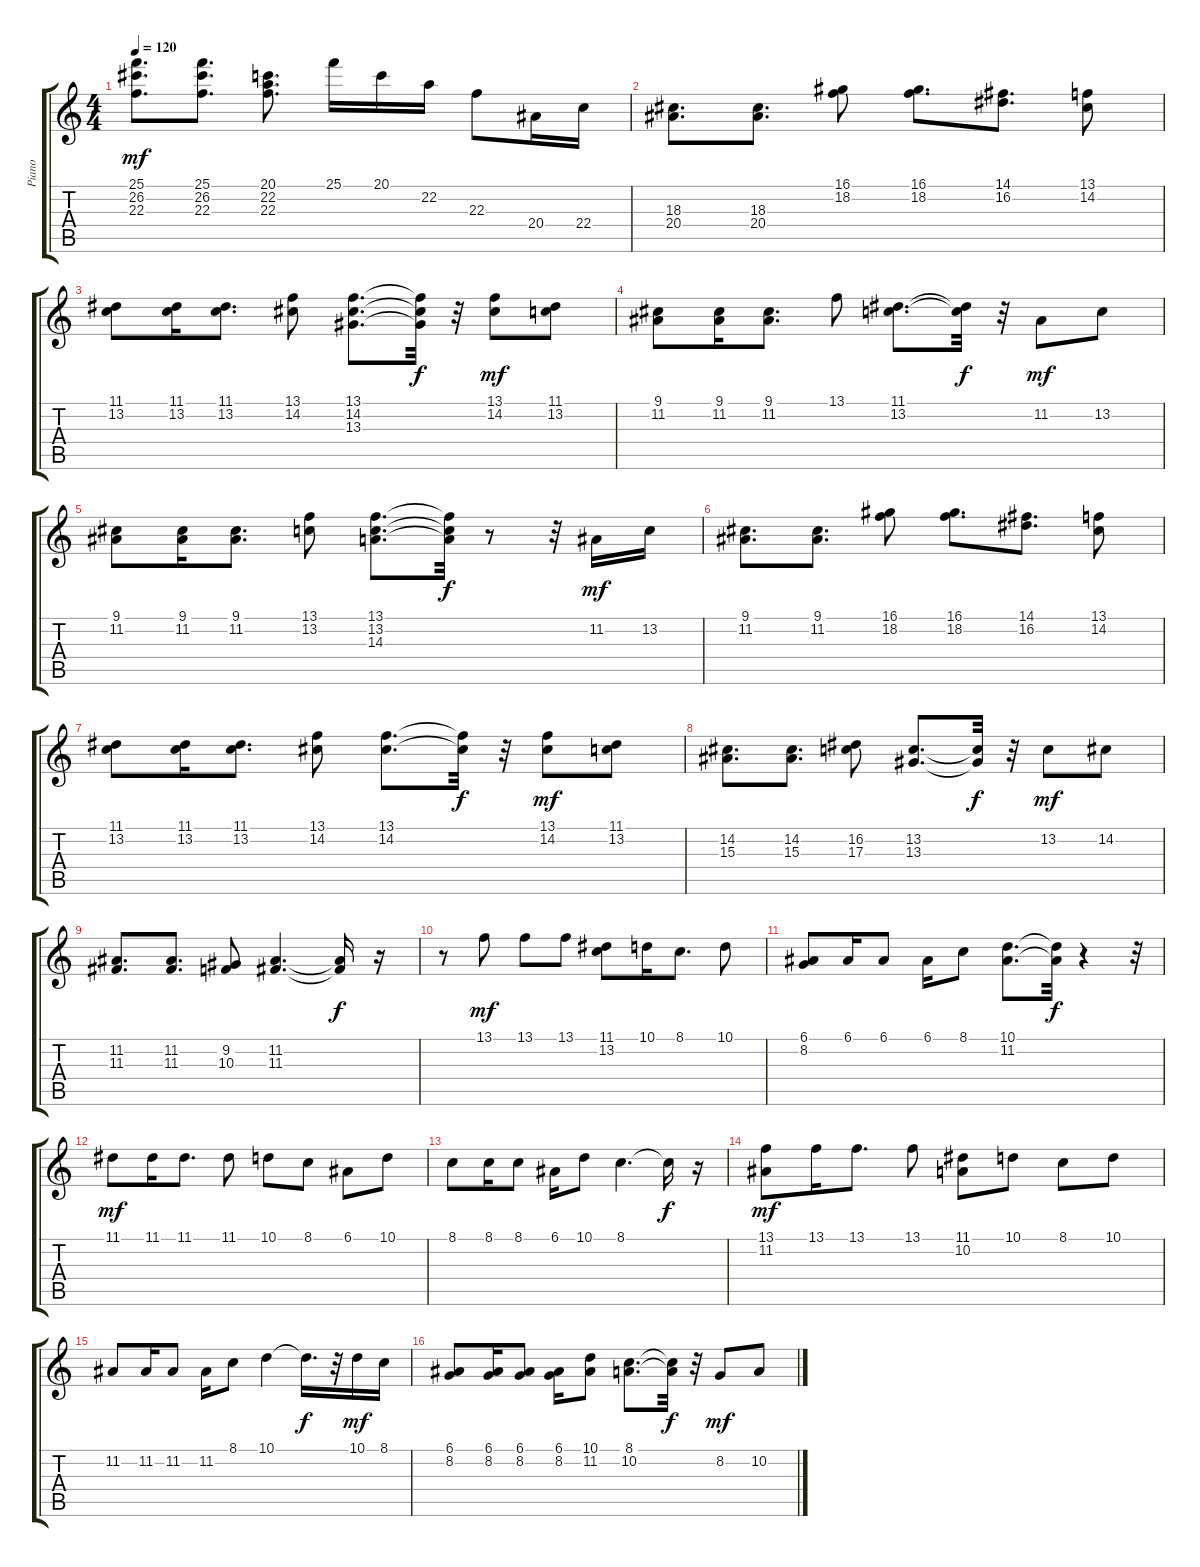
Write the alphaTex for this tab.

\track ("Piano" "Piano") {instrument acousticgrandpiano}
\staff {score tabs}
\tuning (E4 B3 G3 D3 A2 E2) {hide}
\ts (4 4)
\tempo 120
\clef g2
\ks c
(25.1 26.2 22.3).8{d dy mf} (25.1 26.2 22.3).8{d} (20.1 22.2 22.3).8{d} 25.1.16 20.1.16 22.2.16 22.3.8 20.4.16 22.4.16 |
(18.3 20.4).8{d} (18.3 20.4).8{d} (16.1 18.2).8 (16.1 18.2).8{d} (14.1 16.2).8{d} (13.1 14.2).8 |
(11.1 13.2).8 (11.1 13.2).16 (11.1 13.2).8{d} (13.1 14.2).8 (13.1 14.2 13.3).8{d} (13.1{t} 14.2{t} 13.3{t}).32{dy f} r.32 (13.1 14.2).8{dy mf} (11.1 13.2).8 |
(9.1 11.2).8 (9.1 11.2).16 (9.1 11.2).8{d} 13.1.8 (11.1 13.2).8{d} (11.1{t} 13.2{t}).32{dy f} r.32 11.2.8{dy mf} 13.2.8 |
(9.1 11.2).8 (9.1 11.2).16 (9.1 11.2).8{d} (13.1 13.2).8 (13.1 13.2 14.3).8{d} (13.1{t} 13.2{t} 14.3{t}).32{dy f} r.8 r.32 11.2.16{dy mf} 13.2.16 |
(9.1 11.2).8{d} (9.1 11.2).8{d} (16.1 18.2).8 (16.1 18.2).8{d} (14.1 16.2).8{d} (13.1 14.2).8 |
(11.1 13.2).8 (11.1 13.2).16 (11.1 13.2).8{d} (13.1 14.2).8 (13.1 14.2).8{d} (13.1{t} 14.2{t}).32{dy f} r.32 (13.1 14.2).8{dy mf} (11.1 13.2).8 |
(14.2 15.3).8{d} (14.2 15.3).8{d} (16.2 17.3).8 (13.2 13.3).8{d} (13.2{t} 13.3{t}).32{dy f} r.32 13.2.8{dy mf} 14.2.8 |
(11.2 11.3).8{d} (11.2 11.3).8{d} (9.2 10.3).8 (11.2 11.3).4{d} (11.2{t} 11.3{t}).16{dy f} r.16 |
r.8 13.1.8{dy mf} 13.1.8 13.1.8 (11.1 13.2).8 10.1.16 8.1.8{d} 10.1.8 |
(6.1 8.2).8 6.1.16 6.1.8 6.1.16 8.1.8 (10.1 11.2).8{d} (10.1{t} 11.2{t}).32{dy f} r.4 r.32 |
11.1.8{dy mf} 11.1.16 11.1.8{d} 11.1.8 10.1.8 8.1.8 6.1.8 10.1.8 |
8.1.8 8.1.16 8.1.8 6.1.16 10.1.8 8.1.4{d} 8.1{t}.16{dy f} r.16 |
(13.1 11.2).8{dy mf} 13.1.16 13.1.8{d} 13.1.8 (11.1 10.2).8 10.1.8 8.1.8 10.1.8 |
11.2.8 11.2.16 11.2.8 11.2.16 8.1.8 10.1.4 10.1{t}.16{d dy f} r.32 10.1.16{dy mf} 8.1.16 |
(6.1 8.2).8 (6.1 8.2).16 (6.1 8.2).8 (6.1 8.2).16 (10.1 11.2).8 (8.1 10.2).8{d} (8.1{t} 10.2{t}).32{dy f} r.32 8.2.8{dy mf} 10.2.8
